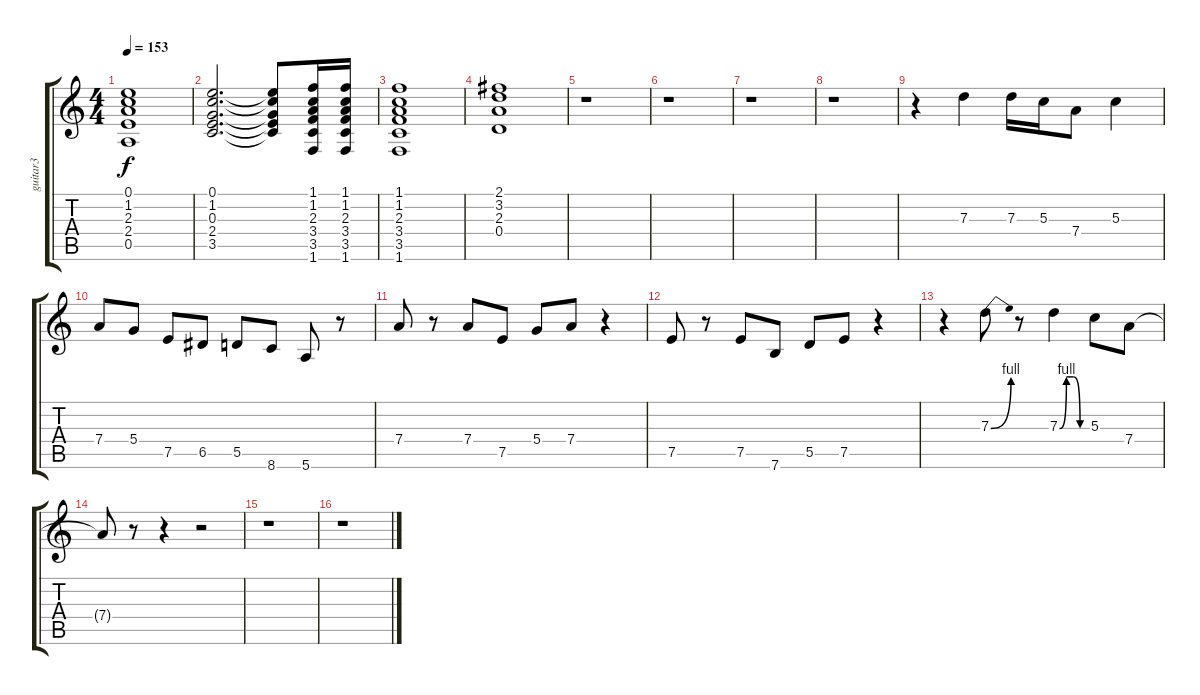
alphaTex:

\track ("guitar3" "guitar3") {instrument electricguitarclean}
\staff {score tabs}
\tuning (E4 B3 G3 D3 A2 E2) {hide}
\ts (4 4)
\tempo 153
\clef g2
\ks c
(0.1 1.2 2.3 2.4 0.5).1{dy f} |
(0.1 1.2 0.3 2.4 3.5).2{d} (0.1{t} 1.2{t} 0.3{t} 2.4{t} 3.5{t}).8 (1.1 1.2 2.3 3.4 3.5 1.6).16 (1.1 1.2 2.3 3.4 3.5 1.6).16 |
(1.1 1.2 2.3 3.4 3.5 1.6).1 |
(2.1 3.2 2.3 0.4).1 |
r.1 |
r.1 |
r.1 |
r.1 |
r.4 7.3.4 7.3.16 5.3.16 7.4.8 5.3.4 |
7.4.8 5.4.8 7.5.8 6.5.8 5.5.8 8.6.8 5.6.8 r.8 |
7.4.8 r.8 7.4.8 7.5.8 5.4.8 7.4.8 r.4 |
7.5.8 r.8 7.5.8 7.6.8 5.5.8 7.5.8 r.4 |
r.4 7.3{be (bend 0 0 60 4)}.8 r.8 7.3{be (custom 0 0 15 4 30 4 45 0 60 0)}.4 5.3.8 7.4.8 |
7.4{t}.8 r.8 r.4 r.2 |
r.1 |
r.1
